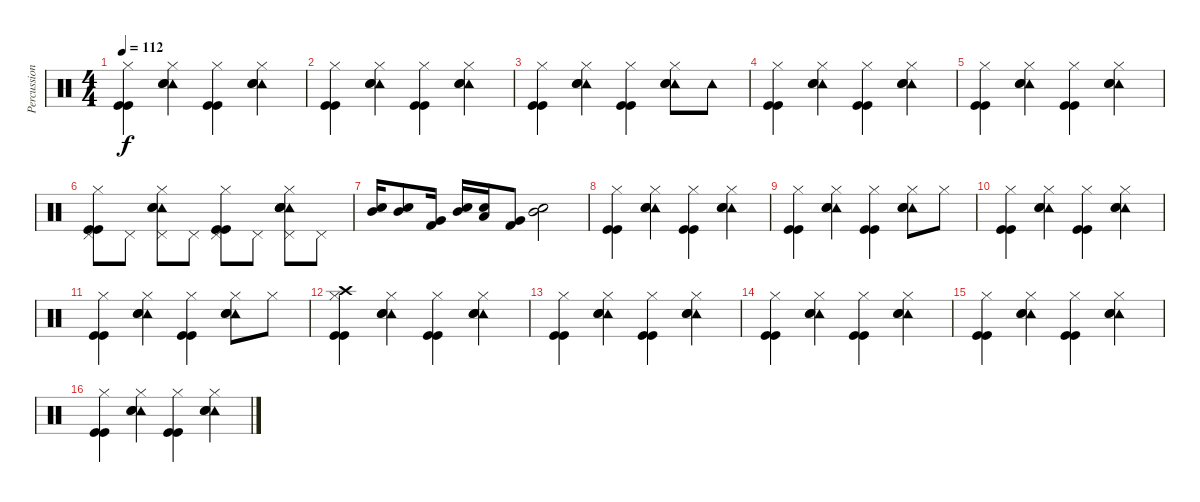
\track ("Percussion" "Percussion") {instrument percussion}
\staff {score}
\articulation defaults
\ts (4 4)
\tempo 112
\clef neutral
\ks c
("Hi-Hat (closed)" "Kick (hit)" "Kick (hit)").4{dy f} ("Tambourine (hit)" "Hi-Hat (closed)" "Electric Snare (hit)" "Electric Snare (hit)").4 ("Hi-Hat (closed)" "Kick (hit)" "Kick (hit)").4 ("Tambourine (hit)" "Hi-Hat (closed)" "Electric Snare (hit)" "Electric Snare (hit)").4 |
("Hi-Hat (closed)" "Kick (hit)" "Kick (hit)").4 ("Tambourine (hit)" "Hi-Hat (closed)" "Electric Snare (hit)" "Electric Snare (hit)").4 ("Hi-Hat (closed)" "Kick (hit)" "Kick (hit)").4 ("Tambourine (hit)" "Hi-Hat (closed)" "Electric Snare (hit)" "Electric Snare (hit)").4 |
("Hi-Hat (closed)" "Kick (hit)" "Kick (hit)").4 ("Tambourine (hit)" "Hi-Hat (closed)" "Electric Snare (hit)" "Electric Snare (hit)").4 ("Hi-Hat (closed)" "Kick (hit)" "Kick (hit)").4 ("Tambourine (hit)" "Hi-Hat (closed)" "Electric Snare (hit)" "Electric Snare (hit)").8 "Tambourine (hit)".8 |
("Hi-Hat (closed)" "Kick (hit)" "Kick (hit)").4 ("Tambourine (hit)" "Hi-Hat (closed)" "Electric Snare (hit)" "Electric Snare (hit)").4 ("Hi-Hat (closed)" "Kick (hit)" "Kick (hit)").4 ("Tambourine (hit)" "Hi-Hat (closed)" "Electric Snare (hit)" "Electric Snare (hit)").4 |
("Hi-Hat (closed)" "Kick (hit)" "Kick (hit)").4 ("Tambourine (hit)" "Hi-Hat (closed)" "Electric Snare (hit)" "Electric Snare (hit)").4 ("Hi-Hat (closed)" "Kick (hit)" "Kick (hit)").4 ("Tambourine (hit)" "Hi-Hat (closed)" "Electric Snare (hit)" "Electric Snare (hit)").4 |
("Pedal Hi-Hat (hit)" "Hi-Hat (closed)" "Kick (hit)" "Kick (hit)").8 "Pedal Hi-Hat (hit)".8 ("Tambourine (hit)" "Hi-Hat (closed)" "Electric Snare (hit)" "Pedal Hi-Hat (hit)" "Electric Snare (hit)").8 "Pedal Hi-Hat (hit)".8 ("Pedal Hi-Hat (hit)" "Hi-Hat (closed)" "Kick (hit)" "Kick (hit)").8 "Pedal Hi-Hat (hit)".8 ("Tambourine (hit)" "Hi-Hat (closed)" "Electric Snare (hit)" "Pedal Hi-Hat (hit)" "Electric Snare (hit)" "Snare (hit) 2").8 "Pedal Hi-Hat (hit)".8 |
("Mid Tom (hit)" "Electric Snare (hit)").16 ("Mid Tom (hit)" "Electric Snare (hit)").8 ("Very Low Tom (hit)" "Kick (hit) 2").16 ("Mid Tom (hit)" "Electric Snare (hit)").16 ("Low Tom (hit)" "Electric Snare (hit)").16 ("Very Low Tom (hit)" "Kick (hit) 2").8 ("Mid Tom (hit)" "Electric Snare (hit)").2 |
("Hi-Hat (closed)" "Kick (hit)" "Kick (hit)").4 ("Tambourine (hit)" "Hi-Hat (closed)" "Electric Snare (hit)" "Electric Snare (hit)").4 ("Hi-Hat (closed)" "Kick (hit)" "Kick (hit)").4 ("Tambourine (hit)" "Hi-Hat (closed)" "Electric Snare (hit)" "Electric Snare (hit)").4 |
("Hi-Hat (closed)" "Kick (hit)" "Kick (hit)").4 ("Tambourine (hit)" "Hi-Hat (closed)" "Electric Snare (hit)" "Electric Snare (hit)").4 ("Hi-Hat (closed)" "Kick (hit)" "Kick (hit)").4 ("Tambourine (hit)" "Hi-Hat (closed)" "Electric Snare (hit)" "Electric Snare (hit)").8 "Hi-Hat (closed)".8 |
("Hi-Hat (closed)" "Kick (hit)" "Kick (hit)").4 ("Tambourine (hit)" "Hi-Hat (closed)" "Electric Snare (hit)" "Electric Snare (hit)").4 ("Hi-Hat (closed)" "Kick (hit)" "Kick (hit)").4 ("Tambourine (hit)" "Hi-Hat (closed)" "Electric Snare (hit)" "Electric Snare (hit)").4 |
("Hi-Hat (closed)" "Kick (hit)" "Kick (hit)").4 ("Tambourine (hit)" "Hi-Hat (closed)" "Electric Snare (hit)" "Electric Snare (hit)").4 ("Hi-Hat (closed)" "Kick (hit)" "Kick (hit)").4 ("Tambourine (hit)" "Hi-Hat (closed)" "Electric Snare (hit)" "Electric Snare (hit)").8 "Hi-Hat (closed)".8 |
("Crash high (hit)" "Hi-Hat (closed)" "Kick (hit)" "Kick (hit)").4 ("Tambourine (hit)" "Hi-Hat (closed)" "Electric Snare (hit)" "Electric Snare (hit)").4 ("Hi-Hat (closed)" "Kick (hit)" "Kick (hit)").4 ("Tambourine (hit)" "Hi-Hat (closed)" "Electric Snare (hit)" "Electric Snare (hit)").4 |
("Hi-Hat (closed)" "Kick (hit)" "Kick (hit)").4 ("Tambourine (hit)" "Hi-Hat (closed)" "Electric Snare (hit)" "Electric Snare (hit)").4 ("Hi-Hat (closed)" "Kick (hit)" "Kick (hit)").4 ("Tambourine (hit)" "Hi-Hat (closed)" "Electric Snare (hit)" "Electric Snare (hit)").4 |
("Hi-Hat (closed)" "Kick (hit)" "Kick (hit)").4 ("Tambourine (hit)" "Hi-Hat (closed)" "Electric Snare (hit)" "Electric Snare (hit)").4 ("Hi-Hat (closed)" "Kick (hit)" "Kick (hit)").4 ("Tambourine (hit)" "Hi-Hat (closed)" "Electric Snare (hit)" "Electric Snare (hit)").4 |
("Hi-Hat (closed)" "Kick (hit)" "Kick (hit)").4 ("Tambourine (hit)" "Hi-Hat (closed)" "Electric Snare (hit)" "Electric Snare (hit)").4 ("Hi-Hat (closed)" "Kick (hit)" "Kick (hit)").4 ("Tambourine (hit)" "Hi-Hat (closed)" "Electric Snare (hit)" "Electric Snare (hit)").4 |
("Hi-Hat (closed)" "Kick (hit)" "Kick (hit)").4 ("Tambourine (hit)" "Hi-Hat (closed)" "Electric Snare (hit)" "Electric Snare (hit)").4 ("Hi-Hat (closed)" "Kick (hit)" "Kick (hit)").4 ("Tambourine (hit)" "Hi-Hat (closed)" "Electric Snare (hit)" "Electric Snare (hit)").4
